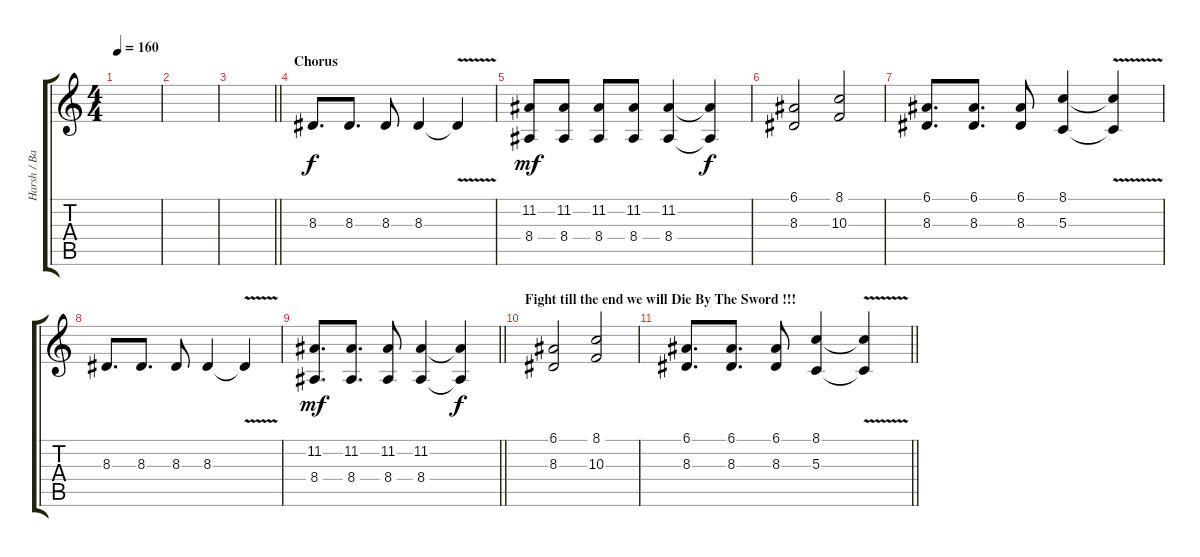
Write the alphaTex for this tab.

\track ("Harsh / Back / Delay Vocals" "Harsh / Ba") {instrument flute}
\staff {score tabs}
\tuning (E4 B3 G3 D3 A2 E2) {hide}
\ts (4 4)
\tempo 160
\clef g2
\ks c
|
|
\barLineRight lightlight
|
\section ("" "Chorus")
8.3.8{d instrument flute} 8.3.8{d} 8.3.8 8.3.4 8.3{v t}.4 |
(11.2 8.4).8{dy mf} (11.2 8.4).8 (11.2 8.4).8 (11.2 8.4).8 (11.2 8.4).4 (11.2{t} 8.4{t}).4{dy f} |
(6.1 8.3).2 (8.1 10.3).2 |
(6.1 8.3).8{d} (6.1 8.3).8{d} (6.1 8.3).8 (8.1 5.3).4 (8.1{v t} 5.3{v t}).4 |
8.3.8{d} 8.3.8{d} 8.3.8 8.3.4 8.3{v t}.4 |
\barLineRight lightlight
(11.2 8.4).8{d dy mf} (11.2 8.4).8{d} (11.2 8.4).8 (11.2 8.4).4 (11.2{t} 8.4{t}).4{dy f} |
\section ("" "Fight till the end we will Die By The Sword !!!")
(6.1 8.3).2 (8.1 10.3).2 |
\barLineRight lightlight
(6.1 8.3).8{d} (6.1 8.3).8{d} (6.1 8.3).8 (8.1 5.3).4 (8.1{v t} 5.3{v t}).4
